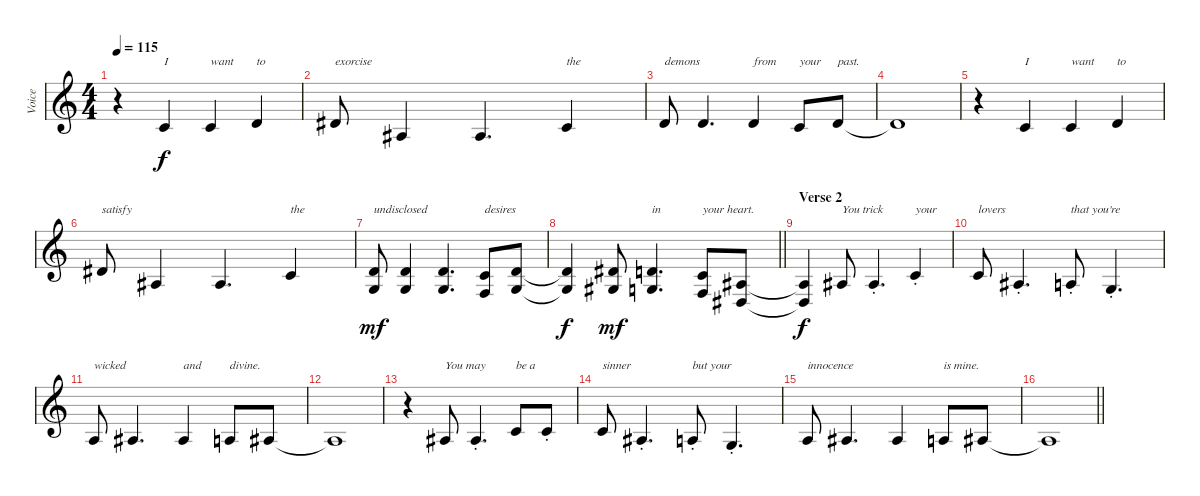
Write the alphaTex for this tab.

\track ("Voice" "Voice") {instrument altosax}
\staff {score}
\tuning (E4 B3 G3 D3 A2 E2) {hide}
\ts (4 4)
\tempo 115
\clef g2
\ks c
r.4{dy f} 5.3.4{txt "I"} 5.3.4{txt "want"} 7.3.4{txt "to"} |
4.2.8{txt "exorcise"} 3.3.4 3.3.4{d} 5.3.4{txt "the"} |
7.3.8{txt "demons"} 7.3.4{d} 7.3.4{txt "from"} 5.3.8{txt "your"} 7.3.8{txt "past."} |
7.3{t}.1 |
r.4 5.3.4{txt "I"} 5.3.4{txt "want"} 7.3.4{txt "to"} |
4.2.8{txt "satisfy"} 3.3.4 3.3.4{d} 5.3.4{txt "the"} |
(7.3 5.4).8{txt "undisclosed" dy mf} (7.3 5.4).4 (7.3 5.4).4{d} (5.3 3.4).8{txt "desires"} (7.3 5.4).8 |
\barLineRight lightlight
(7.3{t} 5.4{t}).4{dy f} (8.3 6.4).8{dy mf} (7.3 5.4).4{d txt "in"} (5.3 3.4).8{txt "your heart."} (3.3 1.4).8 |
\section ("" "Verse 2")
(3.3{t} 1.4{t}).4{dy f} 3.3.8{txt "You trick"} 3.3{st}.4{d} 5.3{st}.4{txt "your"} |
5.3.8{txt "lovers"} 3.3{st}.4{d} 2.3{st}.8{txt "that you're"} 0.3{st}.4{d} |
2.3.8{txt "wicked"} 3.3.4{d} 3.3.4{txt "and"} 2.3.8{txt "divine."} 3.3.8 |
3.3{t}.1 |
r.4 3.3.8{txt "You may"} 3.3{st}.4{d} 5.3.8{txt "be a"} 5.3{st}.8 |
5.3.8{txt "sinner"} 3.3{st}.4{d} 2.3{st}.8{txt "but your"} 0.3{st}.4{d} |
2.3.8{txt "innocence"} 3.3.4{d} 3.3.4 2.3.8{txt "is mine."} 3.3.8 |
\barLineRight lightlight
3.3{t}.1
